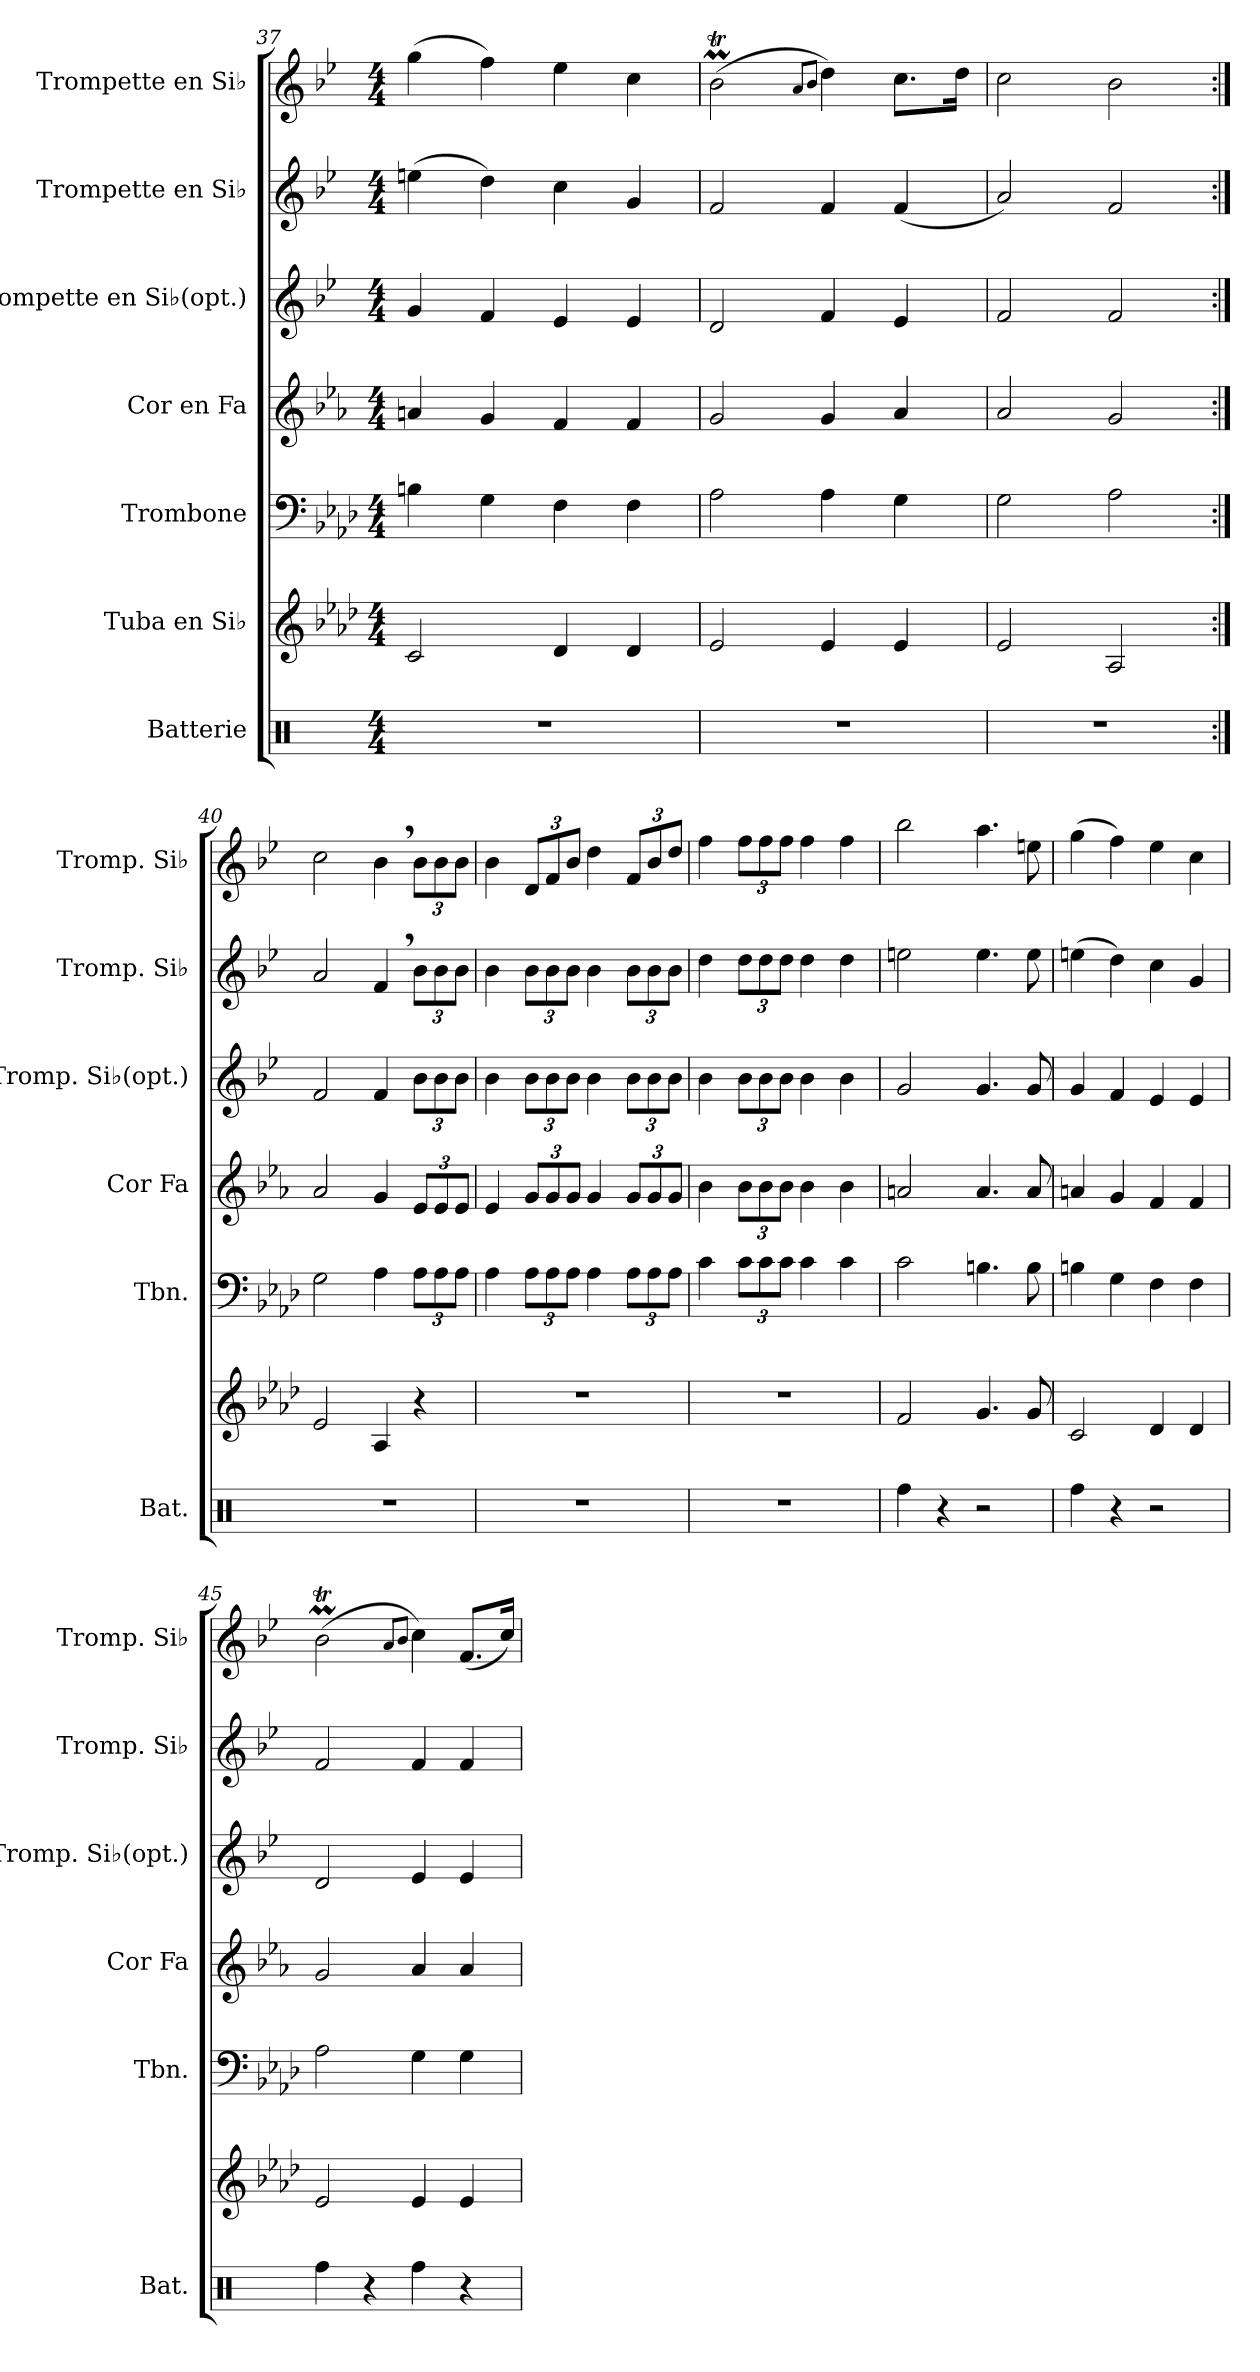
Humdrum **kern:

**kern	**kern	**kern	**kern	**kern	**kern	**kern
*part7	*part6	*part5	*part4	*part3	*part2	*part1
*staff7	*staff6	*staff5	*staff4	*staff3	*staff2	*staff1
*I"Batterie	*I"Tuba en Si♭	*I"Trombone	*I"Cor en Fa	*I"Trompette en Si♭(opt.)	*I"Trompette en Si♭	*I"Trompette en Si♭
*I'Bat.	*	*I'Tbn.	*I'Cor Fa	*I'Tromp. Si♭(opt.)	*I'Tromp. Si♭	*I'Tromp. Si♭
*clefX	*clefG2	*clefF4	*clefG2	*clefG2	*clefG2	*clefG2
*	*ITrd15c26	*	*ITrd4c7	*ITrd1c2	*ITrd1c2	*ITrd1c2
*k[]	*k[b-e-a-d-]	*k[b-e-a-d-]	*k[b-e-a-d-]	*k[b-e-a-d-]	*k[b-e-a-d-]	*k[b-e-a-d-]
*M4/4	*M4/4	*M4/4	*M4/4	*M4/4	*M4/4	*M4/4
=37	=37	=37	=37	=37	=37	=37
1r	2CC/	4Bn\	4dn/	4f/	(>4ddn\	(>4ff\
.	.	4G\	4c/	4e-/	4cc\)	4ee-\)
.	4DD-/	4F\	4B-/	4d-/	4b-\	4dd-\
.	4DD-/	4F\	4B-/	4d-/	4f/	4b-\
=38	=38	=38	=38	=38	=38	=38
1r	2EE-/	2A-\	2c/	2c/	2e-/	(>2a-TM\
.	.	.	.	.	.	8qg/L
.	.	.	.	.	.	8qa-/J
.	4EE-/	4A-\	4c/	4e-/	4e-/	4cc\)
.	4EE-/	4G\	4d-/	4d-/	(<4e-/	8.b-\L
.	.	.	.	.	.	16cc\Jk
=39	=39	=39	=39	=39	=39	=39
1r	2EE-/	2G\	2d-/	2e-/	2g/)	2b-\
.	2AAA-/	2A-\	2c/	2e-/	2e-/	2a-\
=40:|!	=40:|!	=40:|!	=40:|!	=40:|!	=40:|!	=40:|!
1r	2EE-/	2G\	2d-/	2e-/	2g/	2b-\
.	4AAA-/	4A-\	4c/	4e-/	4e-,/	4a-,\
*	*	*Xbrackettup	*Xbrackettup	*Xbrackettup	*Xbrackettup	*Xbrackettup
.	4r	12A-\L	12A-/L	12a-\L	12a-\L	12a-\L
.	.	12A-\	12A-/	12a-\	12a-\	12a-\
.	.	12A-\J	12A-/J	12a-\J	12a-\J	12a-\J
!!LO:PB:g=z
=41	=41	=41	=41	=41	=41	=41
1r	1r	4A-\	4A-/	4a-\	4a-\	4a-\
.	.	12A-\L	12c/L	12a-\L	12a-\L	12c/L
.	.	12A-\	12c/	12a-\	12a-\	12e-/
.	.	12A-\J	12c/J	12a-\J	12a-\J	12a-/J
.	.	4A-\	4c/	4a-\	4a-\	4cc\
.	.	12A-\L	12c/L	12a-\L	12a-\L	12e-/L
.	.	12A-\	12c/	12a-\	12a-\	12a-/
.	.	12A-\J	12c/J	12a-\J	12a-\J	12cc/J
=42	=42	=42	=42	=42	=42	=42
1r	1r	4c\	4e-\	4a-\	4cc\	4ee-\
.	.	12c\L	12e-\L	12a-\L	12cc\L	12ee-\L
.	.	12c\	12e-\	12a-\	12cc\	12ee-\
.	.	12c\J	12e-\J	12a-\J	12cc\J	12ee-\J
.	.	4c\	4e-\	4a-\	4cc\	4ee-\
.	.	4c\	4e-\	4a-\	4cc\	4ee-\
=43	=43	=43	=43	=43	=43	=43
4Rff\	2FF/	2c\	2dn/	2f/	2ddn\	2aa-\
4r	.	.	.	.	.	.
2r	4.GG/	4.Bn\	4.d/	4.f/	4.dd\	4.gg\
.	8GG/	8B\	8d/	8f/	8dd\	8ddn\
=44	=44	=44	=44	=44	=44	=44
4Rff\	2CC/	4Bn\	4dn/	4f/	(>4ddn\	(>4ff\
4r	.	4G\	4c/	4e-/	4cc\)	4ee-\)
2r	4DD-/	4F\	4B-/	4d-/	4b-\	4dd-\
.	4DD-/	4F\	4B-/	4d-/	4f/	4b-\
=45	=45	=45	=45	=45	=45	=45
4Rff\	2EE-/	2A-\	2c/	2c/	2e-/	(>2a-TM\
4r	.	.	.	.	.	.
.	.	.	.	.	.	8qg/L
.	.	.	.	.	.	8qa-/J
4Rff\	4EE-/	4G\	4d-/	4d-/	4e-/	4b-\)
4r	4EE-/	4G\	4d-/	4d-/	4e-/	(<8.e-/L
.	.	.	.	.	.	16b-/Jk)
=	=	=	=	=	=	=
*-	*-	*-	*-	*-	*-	*-
